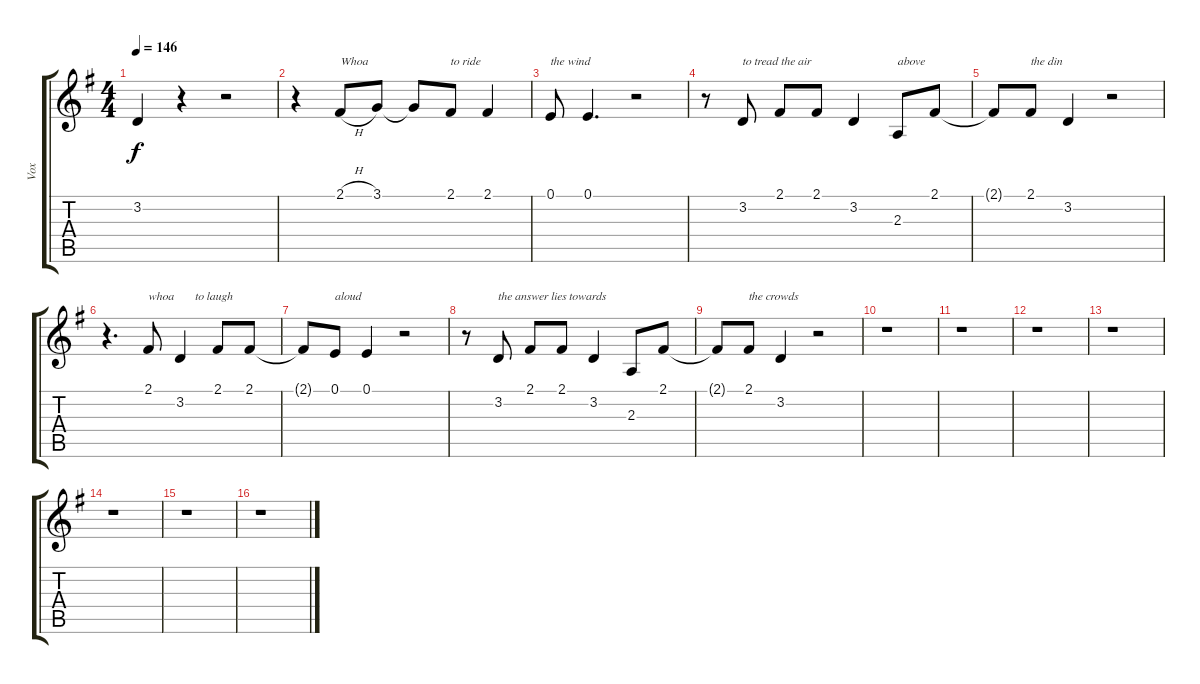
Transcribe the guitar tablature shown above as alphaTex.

\track ("Vox" "Vox") {mute instrument violin}
\staff {score tabs}
\tuning (E4 B3 G3 D3 A2 E2) {hide}
\ts (4 4)
\tempo 146
\clef g2
\ks g
3.2{t}.4{dy f} r.4 r.2 |
r.4 2.1{h}.8{txt "Whoa "} 3.1.8 3.1{t}.8 2.1.8{txt "to ride"} 2.1.4 |
0.1.8{txt "the wind"} 0.1.4{d} r.2 |
r.8 3.2.8{txt "to tread the air"} 2.1.8 2.1.8 3.2.4 2.3.8{txt "above"} 2.1.8 |
2.1{t}.8 2.1.8{txt "the din"} 3.2.4 r.2 |
r.4{d} 2.1.8{txt "whoa       to laugh"} 3.2.4 2.1.8 2.1.8 |
2.1{t}.8 0.1.8{txt "aloud"} 0.1.4 r.2 |
r.8 3.2.8{txt "the answer lies towards"} 2.1.8 2.1.8 3.2.4 2.3.8 2.1.8 |
2.1{t}.8 2.1.8{txt "the crowds"} 3.2.4 r.2 |
r.1 |
r.1 |
r.1 |
r.1 |
r.1 |
r.1 |
r.1
